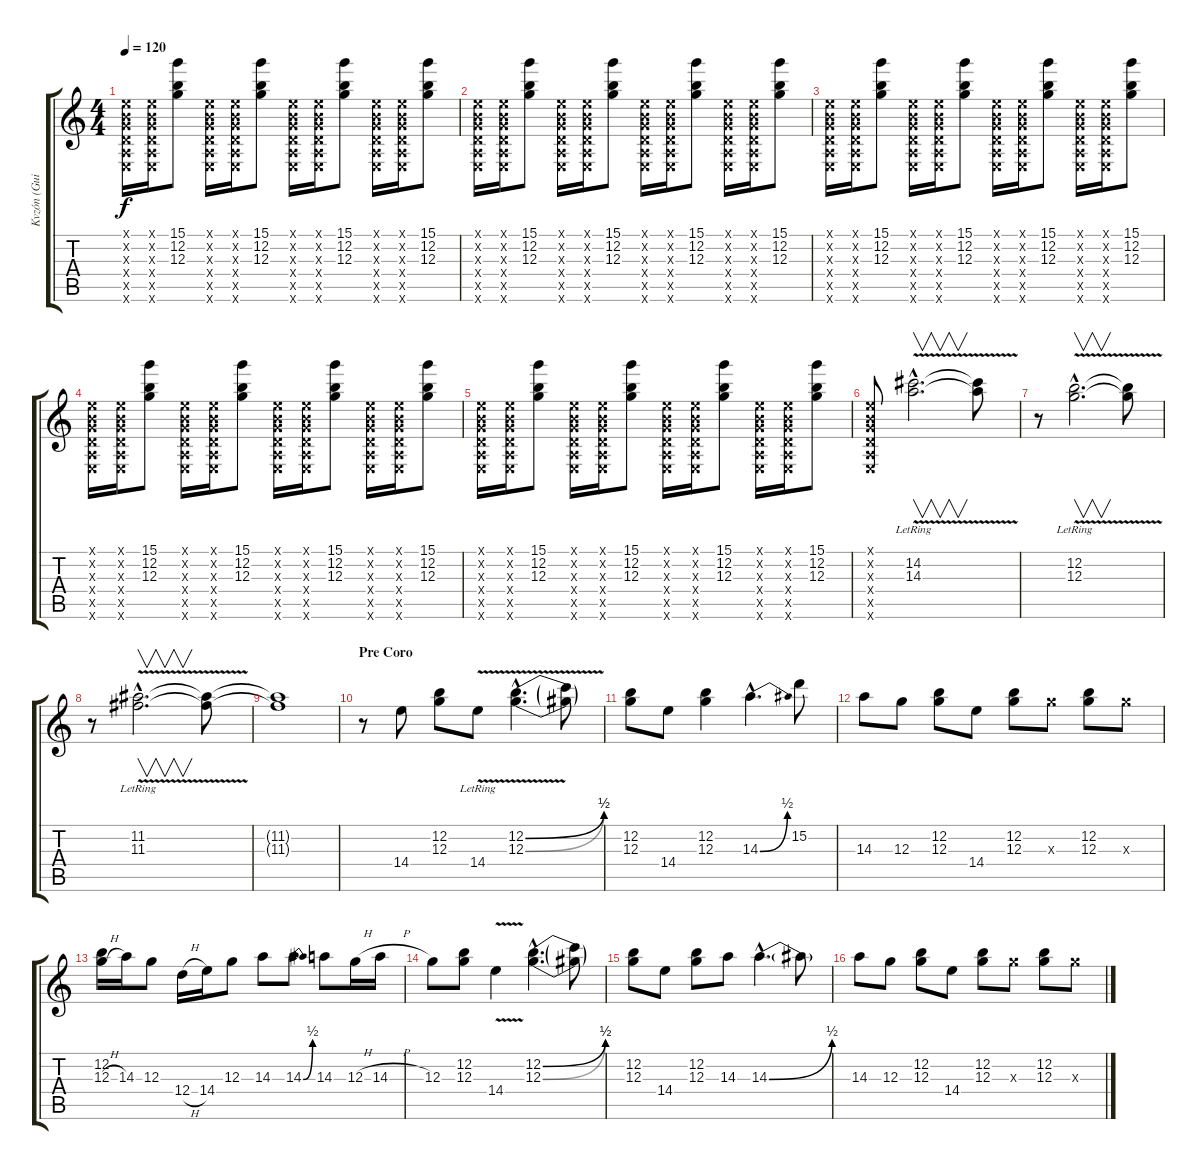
\track ("Kvzón (Guitarra)" "Kvzón (Gui") {instrument overdrivenguitar}
\staff {score tabs}
\tuning (E4 B3 G3 D3 A2 E2) {hide}
\ts (4 4)
\tempo 120
\clef g2
\ks c
(0.1{x} 0.2{x} 0.3{x} 0.4{x} 0.5{x} 0.6{x}).16{dy f} (0.1{x} 0.2{x} 0.3{x} 0.4{x} 0.5{x} 0.6{x}).16 (15.1 12.2 12.3).8 (0.1{x} 0.2{x} 0.3{x} 0.4{x} 0.5{x} 0.6{x}).16 (0.1{x} 0.2{x} 0.3{x} 0.4{x} 0.5{x} 0.6{x}).16 (15.1 12.2 12.3).8 (0.1{x} 0.2{x} 0.3{x} 0.4{x} 0.5{x} 0.6{x}).16 (0.1{x} 0.2{x} 0.3{x} 0.4{x} 0.5{x} 0.6{x}).16 (15.1 12.2 12.3).8 (0.1{x} 0.2{x} 0.3{x} 0.4{x} 0.5{x} 0.6{x}).16 (0.1{x} 0.2{x} 0.3{x} 0.4{x} 0.5{x} 0.6{x}).16 (15.1 12.2 12.3).8 |
(0.1{x} 0.2{x} 0.3{x} 0.4{x} 0.5{x} 0.6{x}).16 (0.1{x} 0.2{x} 0.3{x} 0.4{x} 0.5{x} 0.6{x}).16 (15.1 12.2 12.3).8 (0.1{x} 0.2{x} 0.3{x} 0.4{x} 0.5{x} 0.6{x}).16 (0.1{x} 0.2{x} 0.3{x} 0.4{x} 0.5{x} 0.6{x}).16 (15.1 12.2 12.3).8 (0.1{x} 0.2{x} 0.3{x} 0.4{x} 0.5{x} 0.6{x}).16 (0.1{x} 0.2{x} 0.3{x} 0.4{x} 0.5{x} 0.6{x}).16 (15.1 12.2 12.3).8 (0.1{x} 0.2{x} 0.3{x} 0.4{x} 0.5{x} 0.6{x}).16 (0.1{x} 0.2{x} 0.3{x} 0.4{x} 0.5{x} 0.6{x}).16 (15.1 12.2 12.3).8 |
(0.1{x} 0.2{x} 0.3{x} 0.4{x} 0.5{x} 0.6{x}).16 (0.1{x} 0.2{x} 0.3{x} 0.4{x} 0.5{x} 0.6{x}).16 (15.1 12.2 12.3).8 (0.1{x} 0.2{x} 0.3{x} 0.4{x} 0.5{x} 0.6{x}).16 (0.1{x} 0.2{x} 0.3{x} 0.4{x} 0.5{x} 0.6{x}).16 (15.1 12.2 12.3).8 (0.1{x} 0.2{x} 0.3{x} 0.4{x} 0.5{x} 0.6{x}).16 (0.1{x} 0.2{x} 0.3{x} 0.4{x} 0.5{x} 0.6{x}).16 (15.1 12.2 12.3).8 (0.1{x} 0.2{x} 0.3{x} 0.4{x} 0.5{x} 0.6{x}).16 (0.1{x} 0.2{x} 0.3{x} 0.4{x} 0.5{x} 0.6{x}).16 (15.1 12.2 12.3).8 |
(0.1{x} 0.2{x} 0.3{x} 0.4{x} 0.5{x} 0.6{x}).16 (0.1{x} 0.2{x} 0.3{x} 0.4{x} 0.5{x} 0.6{x}).16 (15.1 12.2 12.3).8 (0.1{x} 0.2{x} 0.3{x} 0.4{x} 0.5{x} 0.6{x}).16 (0.1{x} 0.2{x} 0.3{x} 0.4{x} 0.5{x} 0.6{x}).16 (15.1 12.2 12.3).8 (0.1{x} 0.2{x} 0.3{x} 0.4{x} 0.5{x} 0.6{x}).16 (0.1{x} 0.2{x} 0.3{x} 0.4{x} 0.5{x} 0.6{x}).16 (15.1 12.2 12.3).8 (0.1{x} 0.2{x} 0.3{x} 0.4{x} 0.5{x} 0.6{x}).16 (0.1{x} 0.2{x} 0.3{x} 0.4{x} 0.5{x} 0.6{x}).16 (15.1 12.2 12.3).8 |
(0.1{x} 0.2{x} 0.3{x} 0.4{x} 0.5{x} 0.6{x}).16 (0.1{x} 0.2{x} 0.3{x} 0.4{x} 0.5{x} 0.6{x}).16 (15.1 12.2 12.3).8 (0.1{x} 0.2{x} 0.3{x} 0.4{x} 0.5{x} 0.6{x}).16 (0.1{x} 0.2{x} 0.3{x} 0.4{x} 0.5{x} 0.6{x}).16 (15.1 12.2 12.3).8 (0.1{x} 0.2{x} 0.3{x} 0.4{x} 0.5{x} 0.6{x}).16 (0.1{x} 0.2{x} 0.3{x} 0.4{x} 0.5{x} 0.6{x}).16 (15.1 12.2 12.3).8 (0.1{x} 0.2{x} 0.3{x} 0.4{x} 0.5{x} 0.6{x}).16 (0.1{x} 0.2{x} 0.3{x} 0.4{x} 0.5{x} 0.6{x}).16 (15.1 12.2 12.3).8 |
(0.1{x} 0.2{x} 0.3{x} 0.4{x} 0.5{x} 0.6{x}).8 (14.2{v hac lr} 14.3{v hac lr}).2{v d volume 4} (14.2{t} 14.3{t}).8 |
r.8{volume 10} (12.2{v hac lr} 12.3{v hac lr}).2{v d volume 5} (12.2{t} 12.3{t}).8 |
r.8{volume 10} (11.2{v hac lr} 11.3{v hac lr}).2{v d volume 4} (11.2{t} 11.3{t}).8 |
(11.2{t} 11.3{t}).1 |
\section ("" "Pre Coro")
r.8{volume 10} 14.4.8 (12.2 12.3).8 14.4{v lr}.8 (12.2{be (bend 0 0 60 2) v hac} 12.3{be (bend 0 0 60 2) v hac}).4{d} (12.2{t} 12.3{t}).8 |
(12.2 12.3).8 14.4.8 (12.2 12.3).4 14.3{be (bend 0 0 60 2) hac}.4{d} 15.2.8 |
14.3.8 12.3.8 (12.2 12.3).8 14.4.8 (12.2 12.3).8 12.3{x}.8 (12.2 12.3).8 12.3{x}.8 |
(12.2 12.3{h}).16 14.3.16 12.3.8 12.4{h}.16 14.4.16 12.3.8 14.3.8 14.3{be (bend 0 0 60 2)}.8 14.3.8 12.3{h}.16 14.3{h}.16 |
12.3.8 (12.2 12.3).8 14.4{v}.4 (12.2{be (bend 0 0 60 2) hac} 12.3{be (bend 0 0 60 2) hac}).4{d} (12.2{t} 12.3{t}).8 |
(12.2 12.3).8 14.4.8 (12.2 12.3).8 14.3.8 14.3{be (bend 0 0 60 2) hac}.4{d} 14.3{t}.8 |
14.3.8 12.3.8 (12.2 12.3).8 14.4.8 (12.2 12.3).8 12.3{x}.8 (12.2 12.3).8 12.3{x}.8
